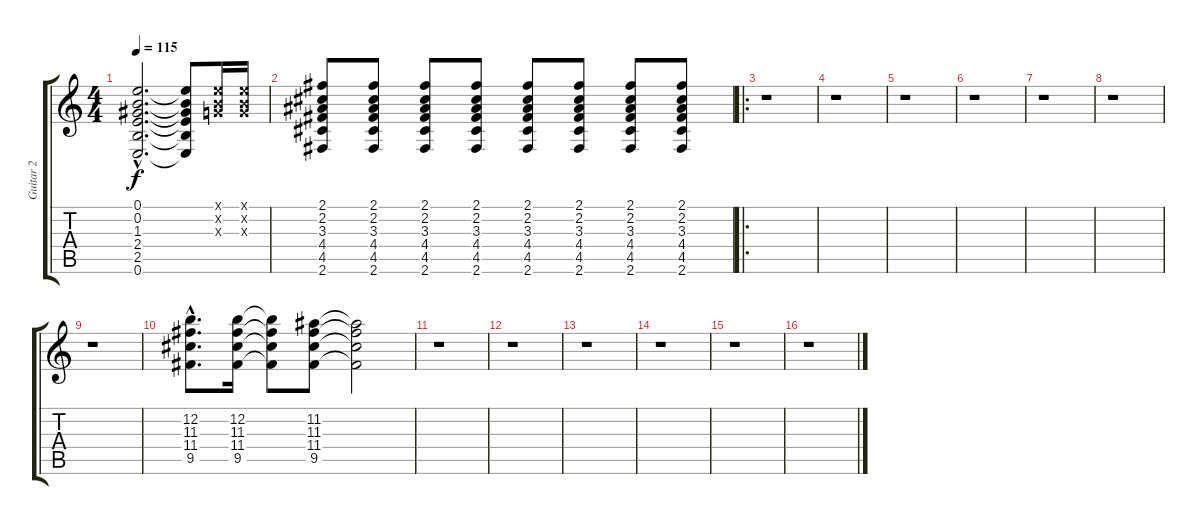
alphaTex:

\track ("Guitar 2" "Guitar 2") {instrument distortionguitar}
\staff {score tabs}
\tuning (E4 B3 G3 D3 A2 E2) {hide}
\ts (4 4)
\tempo 115
\clef g2
\ks c
(0.1{hac} 0.2{hac} 1.3{hac} 2.4{hac} 2.5{hac} 0.6{hac}).2{d dy f} (0.1{t} 0.2{t} 1.3{t} 2.4{t} 2.5{t} 0.6{t}).8 (0.1{x} 0.2{x} 0.3{x}).16 (0.1{x} 0.2{x} 0.3{x}).16 |
(2.1 2.2 3.3 4.4 4.5 2.6).8 (2.1 2.2 3.3 4.4 4.5 2.6).8 (2.1 2.2 3.3 4.4 4.5 2.6).8 (2.1 2.2 3.3 4.4 4.5 2.6).8 (2.1 2.2 3.3 4.4 4.5 2.6).8 (2.1 2.2 3.3 4.4 4.5 2.6).8 (2.1 2.2 3.3 4.4 4.5 2.6).8 (2.1 2.2 3.3 4.4 4.5 2.6).8 |
\ro
r.1 |
r.1 |
r.1 |
r.1 |
r.1 |
r.1 |
r.1 |
(12.2{hac} 11.3{hac} 11.4{hac} 9.5{hac}).8{d} (12.2 11.3 11.4 9.5).16 (12.2{t} 11.3{t} 11.4{t} 9.5{t}).8 (11.2 11.3 11.4 9.5).8 (11.2{t} 11.3{t} 11.4{t} 9.5{t}).2 |
r.1 |
r.1 |
r.1 |
r.1 |
r.1 |
r.1
